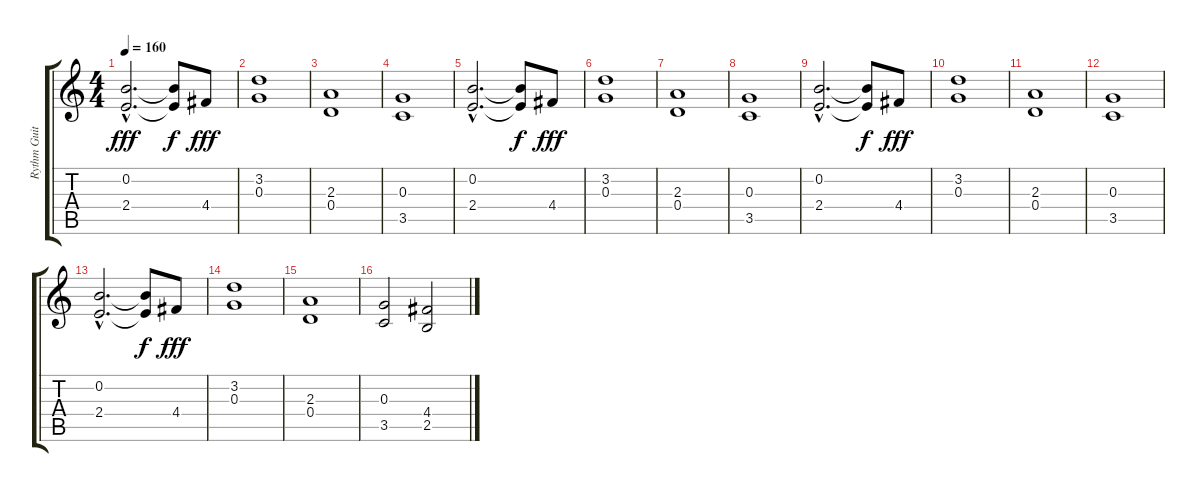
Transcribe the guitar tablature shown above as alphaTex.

\track ("Rythm Guitar" "Rythm Guit") {instrument distortionguitar}
\staff {score tabs}
\tuning (E4 B3 G3 D3 A2 E2) {hide}
\ts (4 4)
\tempo 160
\clef g2
\ks c
(0.2{hac} 2.4{hac}).2{d dy fff} (0.2{t} 2.4{t}).8{dy f} 4.4.8{dy fff} |
(3.2 0.3).1 |
(2.3 0.4).1 |
(0.3 3.5).1 |
(0.2{hac} 2.4{hac}).2{d} (0.2{t} 2.4{t}).8{dy f} 4.4.8{dy fff} |
(3.2 0.3).1 |
(2.3 0.4).1 |
(0.3 3.5).1 |
(0.2{hac} 2.4{hac}).2{d} (0.2{t} 2.4{t}).8{dy f} 4.4.8{dy fff} |
(3.2 0.3).1 |
(2.3 0.4).1 |
(0.3 3.5).1 |
(0.2{hac} 2.4{hac}).2{d} (0.2{t} 2.4{t}).8{dy f} 4.4.8{dy fff} |
(3.2 0.3).1 |
(2.3 0.4).1 |
(0.3 3.5).2 (4.4 2.5).2
